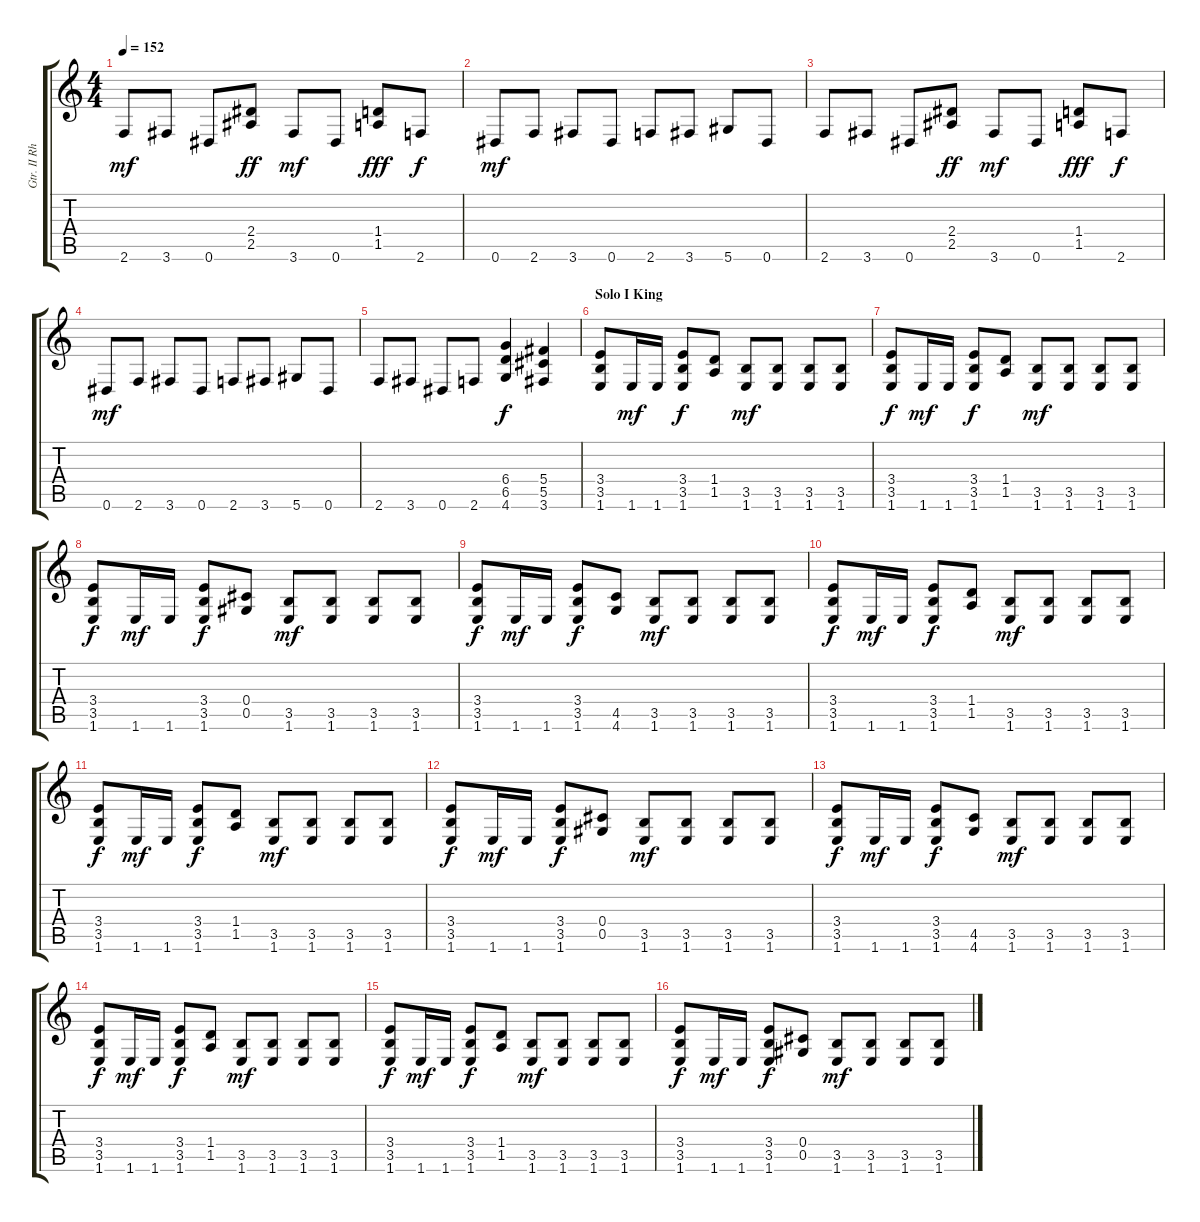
\track ("Gtr. II Rhytm" "Gtr. II Rh") {instrument overdrivenguitar}
\staff {score tabs}
\tuning (Eb4 Bb3 Gb3 Db3 Ab2 Eb2) {hide}
\ts (4 4)
\tempo 152
\clef g2
\ks c
2.6.8{dy mf} 3.6.8 0.6.8 (2.4 2.5).8{dy ff} 3.6.8{dy mf} 0.6.8 (1.4 1.5).8{dy fff} 2.6.8{dy f} |
0.6.8{dy mf} 2.6.8 3.6.8 0.6.8 2.6.8 3.6.8 5.6.8 0.6.8 |
2.6.8 3.6.8 0.6.8 (2.4 2.5).8{dy ff} 3.6.8{dy mf} 0.6.8 (1.4 1.5).8{dy fff} 2.6.8{dy f} |
0.6.8{dy mf} 2.6.8 3.6.8 0.6.8 2.6.8 3.6.8 5.6.8 0.6.8 |
2.6.8 3.6.8 0.6.8 2.6.8 (6.4 6.5 4.6).4{dy f} (5.4 5.5 3.6).4 |
\section ("" "Solo I King")
(3.4 3.5 1.6).8 1.6.16{dy mf} 1.6.16 (3.4 3.5 1.6).8{dy f} (1.4 1.5).8 (3.5 1.6).8{dy mf} (3.5 1.6).8 (3.5 1.6).8 (3.5 1.6).8 |
(3.4 3.5 1.6).8{dy f} 1.6.16{dy mf} 1.6.16 (3.4 3.5 1.6).8{dy f} (1.4 1.5).8 (3.5 1.6).8{dy mf} (3.5 1.6).8 (3.5 1.6).8 (3.5 1.6).8 |
(3.4 3.5 1.6).8{dy f} 1.6.16{dy mf} 1.6.16 (3.4 3.5 1.6).8{dy f} (0.4 0.5).8 (3.5 1.6).8{dy mf} (3.5 1.6).8 (3.5 1.6).8 (3.5 1.6).8 |
(3.4 3.5 1.6).8{dy f} 1.6.16{dy mf} 1.6.16 (3.4 3.5 1.6).8{dy f} (4.5 4.6).8 (3.5 1.6).8{dy mf} (3.5 1.6).8 (3.5 1.6).8 (3.5 1.6).8 |
(3.4 3.5 1.6).8{dy f} 1.6.16{dy mf} 1.6.16 (3.4 3.5 1.6).8{dy f} (1.4 1.5).8 (3.5 1.6).8{dy mf} (3.5 1.6).8 (3.5 1.6).8 (3.5 1.6).8 |
(3.4 3.5 1.6).8{dy f} 1.6.16{dy mf} 1.6.16 (3.4 3.5 1.6).8{dy f} (1.4 1.5).8 (3.5 1.6).8{dy mf} (3.5 1.6).8 (3.5 1.6).8 (3.5 1.6).8 |
(3.4 3.5 1.6).8{dy f} 1.6.16{dy mf} 1.6.16 (3.4 3.5 1.6).8{dy f} (0.4 0.5).8 (3.5 1.6).8{dy mf} (3.5 1.6).8 (3.5 1.6).8 (3.5 1.6).8 |
(3.4 3.5 1.6).8{dy f} 1.6.16{dy mf} 1.6.16 (3.4 3.5 1.6).8{dy f} (4.5 4.6).8 (3.5 1.6).8{dy mf} (3.5 1.6).8 (3.5 1.6).8 (3.5 1.6).8 |
(3.4 3.5 1.6).8{dy f} 1.6.16{dy mf} 1.6.16 (3.4 3.5 1.6).8{dy f} (1.4 1.5).8 (3.5 1.6).8{dy mf} (3.5 1.6).8 (3.5 1.6).8 (3.5 1.6).8 |
(3.4 3.5 1.6).8{dy f} 1.6.16{dy mf} 1.6.16 (3.4 3.5 1.6).8{dy f} (1.4 1.5).8 (3.5 1.6).8{dy mf} (3.5 1.6).8 (3.5 1.6).8 (3.5 1.6).8 |
(3.4 3.5 1.6).8{dy f} 1.6.16{dy mf} 1.6.16 (3.4 3.5 1.6).8{dy f} (0.4 0.5).8 (3.5 1.6).8{dy mf} (3.5 1.6).8 (3.5 1.6).8 (3.5 1.6).8
